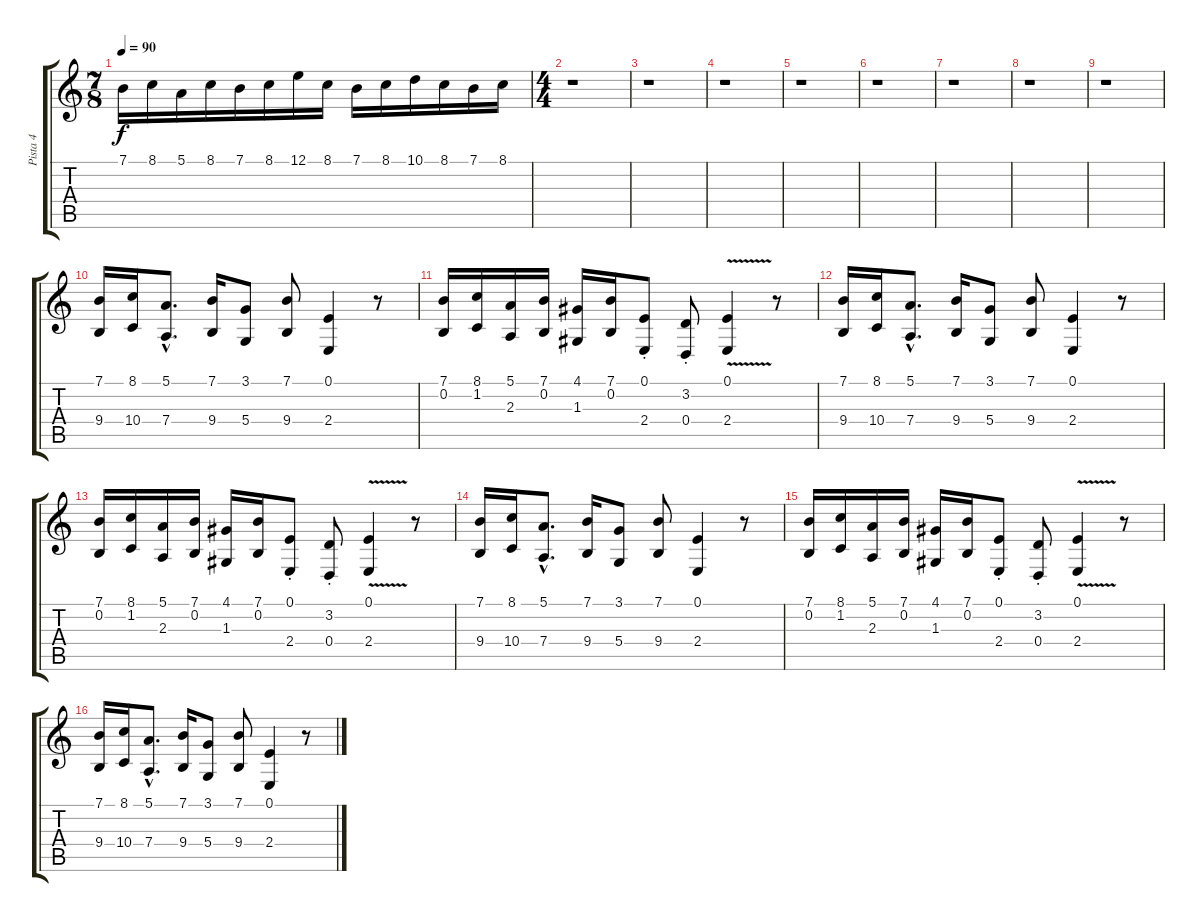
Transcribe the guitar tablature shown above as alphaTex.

\track ("Pista 4" "Pista 4") {instrument stringensemble1}
\staff {score tabs}
\tuning (E4 B3 G3 D3 A2 E2) {hide}
\ts (7 8)
\tempo 90
\clef g2
\ks c
7.1.16{dy f} 8.1.16 5.1.16 8.1.16 7.1.16 8.1.16 12.1.16 8.1.16 7.1.16 8.1.16 10.1.16 8.1.16 7.1.16 8.1.16 |
\ts (4 4)
r.1 |
r.1 |
r.1 |
r.1 |
r.1 |
r.1 |
r.1 |
r.1 |
(7.1 9.4).16 (8.1 10.4).16 (5.1{hac} 7.4{hac}).8{d} (7.1 9.4).16 (3.1 5.4).8 (7.1 9.4).8 (0.1 2.4).4 r.8 |
(7.1 0.2).16 (8.1 1.2).16 (5.1 2.3).16 (7.1 0.2).16 (4.1 1.3).16 (7.1 0.2).16 (0.1{st} 2.4).8 (3.2{st} 0.4).8 (0.1{v} 2.4).4 r.8 |
(7.1 9.4).16 (8.1 10.4).16 (5.1{hac} 7.4{hac}).8{d} (7.1 9.4).16 (3.1 5.4).8 (7.1 9.4).8 (0.1 2.4).4 r.8 |
(7.1 0.2).16 (8.1 1.2).16 (5.1 2.3).16 (7.1 0.2).16 (4.1 1.3).16 (7.1 0.2).16 (0.1{st} 2.4).8 (3.2{st} 0.4).8 (0.1{v} 2.4).4 r.8 |
(7.1 9.4).16 (8.1 10.4).16 (5.1{hac} 7.4{hac}).8{d} (7.1 9.4).16 (3.1 5.4).8 (7.1 9.4).8 (0.1 2.4).4 r.8 |
(7.1 0.2).16 (8.1 1.2).16 (5.1 2.3).16 (7.1 0.2).16 (4.1 1.3).16 (7.1 0.2).16 (0.1{st} 2.4).8 (3.2{st} 0.4).8 (0.1{v} 2.4).4 r.8 |
(7.1 9.4).16 (8.1 10.4).16 (5.1{hac} 7.4{hac}).8{d} (7.1 9.4).16 (3.1 5.4).8 (7.1 9.4).8 (0.1 2.4).4 r.8
